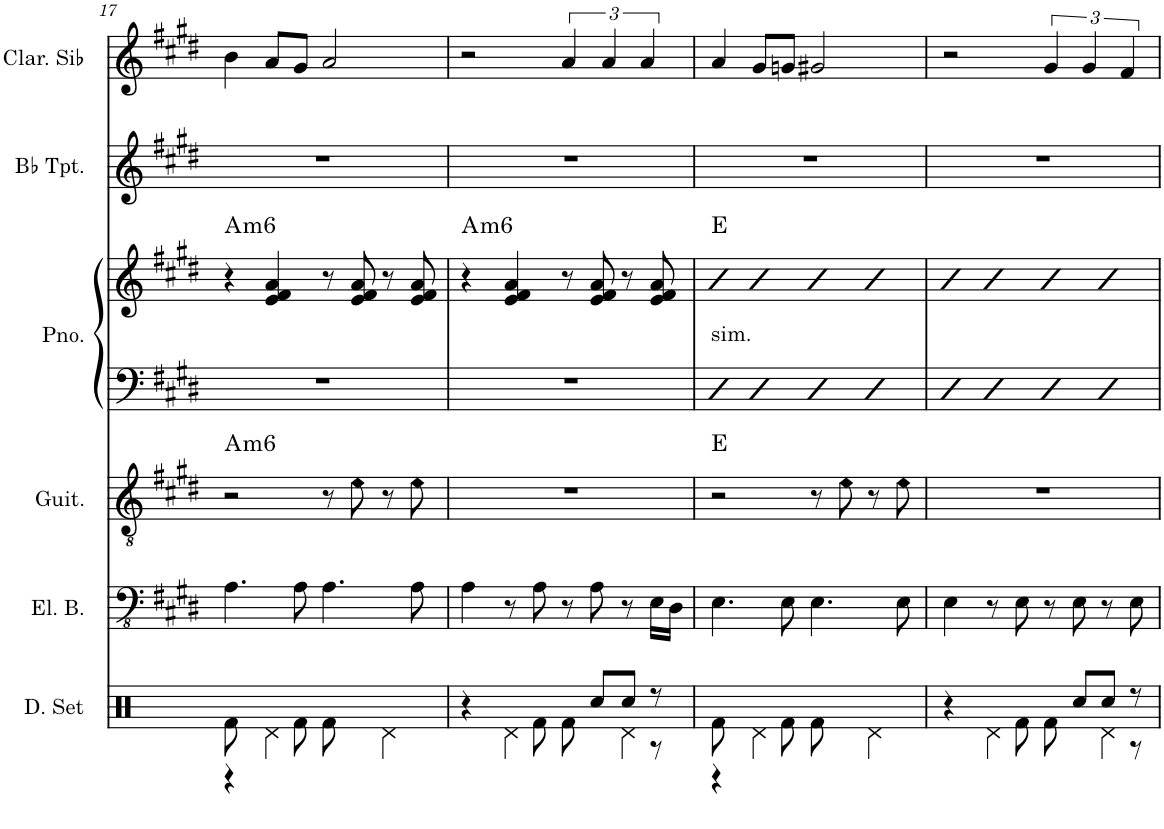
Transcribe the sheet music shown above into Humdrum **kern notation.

**kern	**kern	**harte	**kern	**kern	**harte	**kern
*part4	*part3	*part3	*part2	*part2	*part2	*part1
*staff5	*staff4	*	*staff3	*staff2	*	*staff1
*I"Electric Bass	*I"Guitare classique	*	*I"Piano	*	*	*I"Clarinette en Sib
*I'El. B.	*I'Guit.	*	*I'Pno.	*	*	*I'Clar. Sib
!!LO:PB:g=z
*clefFv4	*clefGv2	*	*clefF4	*clefG2	*	*clefG2
*	*	*	*	*	*	*ITrd1c2
*k[f#c#g#d#]	*k[f#c#g#d#]	*	*k[f#c#g#d#]	*k[f#c#g#d#]	*	*k[f#c#g#d#]
*M4/4	*M4/4	*	*M4/4	*M4/4	*	*M4/4
=17	=17	=17	=17	=17	=17	=17
!	!	!LO:H:kt=m6	!	!	!LO:H:kt=m6	!
4.AA\	2r	A:min6	1r	4r	A:min6	4b\
.	.	.	.	4e/ 4f#/ 4a/	.	8a/L
8AA\	.	.	.	.	.	8g#/J
4.AA\	8r	.	.	8r	.	2a/
!	!LO:N:head=diamond	!	!	!	!	!
.	8e\	.	.	8e/ 8f#/ 8a/	.	.
.	8r	.	.	8r	.	.
!	!LO:N:head=diamond	!	!	!	!	!
8AA\	8e\	.	.	8e/ 8f#/ 8a/	.	.
=18	=18	=18	=18	=18	=18	=18
!	!	!	!	!	!LO:H:kt=m6	!
4AA\	1r	.	1r	4r	A:min6	2r
8r	.	.	.	4e/ 4f#/ 4a/	.	.
8AA\	.	.	.	.	.	.
8r	.	.	.	8r	.	6a/
8AA\	.	.	.	8e/ 8f#/ 8a/	.	.
.	.	.	.	.	.	6a/
8r	.	.	.	8r	.	.
.	.	.	.	.	.	6a/
16EE\LL	.	.	.	8e/ 8f#/ 8a/	.	.
16DD#\JJ	.	.	.	.	.	.
=19	=19	=19	=19	=19	=19	=19
!	!	!	!LO:TX:a:t=sim.	!	!LO:H:n=2:kt=N.C.	!
!	!	!	!	!	!LO:H:n=3:kt=N.C.	!
4.EE\	2r	E:maj	4D#	4b	E:maj N N	4a/
.	.	.	4D#	4b	.	8g#/L
8EE\	.	.	.	.	.	8gn/J
4.EE\	8r	.	4D#	4b	.	2g#X/
!	!LO:N:head=diamond	!	!	!	!	!
.	8e\	.	.	.	.	.
.	8r	.	4D#	4b	.	.
!	!LO:N:head=diamond	!	!	!	!	!
8EE\	8e\	.	.	.	.	.
=20	=20	=20	=20	=20	=20	=20
4EE\	1r	.	4D#	4b	.	2r
8r	.	.	4D#	4b	.	.
8EE\	.	.	.	.	.	.
8r	.	.	4D#	4b	.	6g#/
8EE\	.	.	.	.	.	.
.	.	.	.	.	.	6g#/
8r	.	.	4D#	4b	.	.
.	.	.	.	.	.	6f#/
8EE\	.	.	.	.	.	.
=	=	=	=	=	=	=
*-	*-	*-	*-	*-	*-	*-
